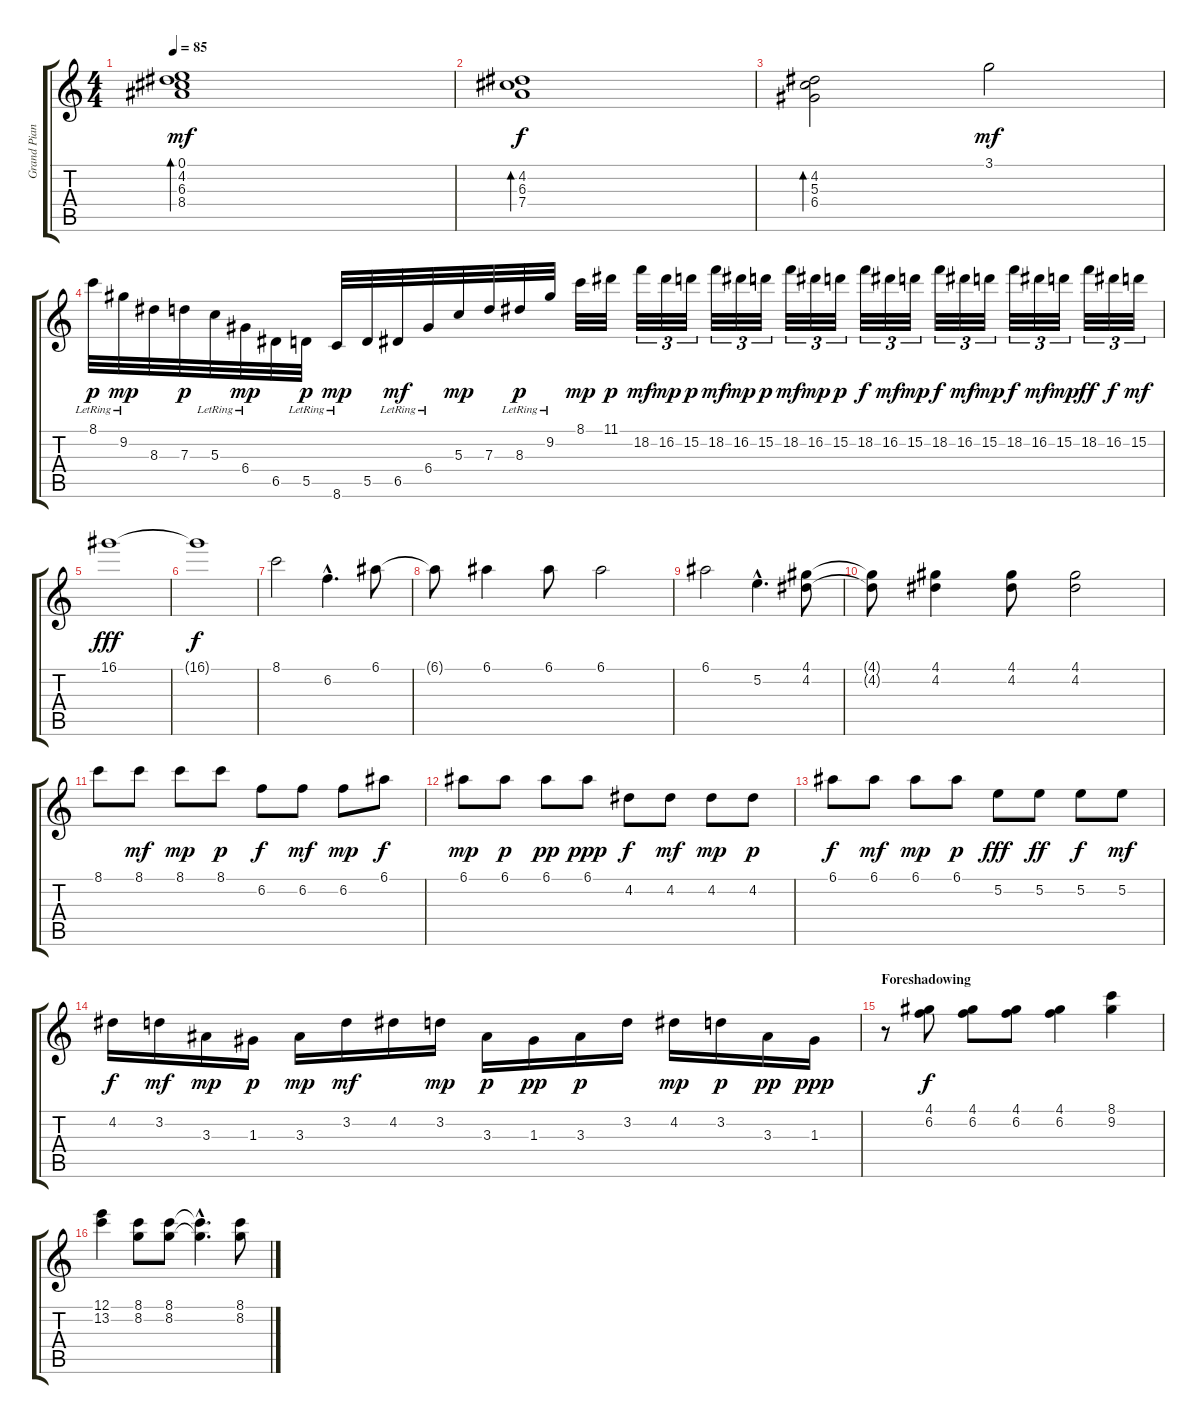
\track ("Grand Piano (R. Hand)" "Grand Pian") {instrument acousticgrandpiano}
\staff {score tabs}
\tuning (E5 B4 G4 D4 A3 E3) {hide}
\ts (4 4)
\tempo 85
\clef g2
\ks c
(0.1 4.2 6.3 8.4).1{bd 480 dy mf} |
(4.2 6.3 7.4).1{bd 480 dy f} |
(4.2 5.3 6.4).2{bd 480} 3.1.2{dy mf} |
8.1{lr}.32{dy p} 9.2{lr}.32{dy mp} 8.3.32 7.3.32{dy p} 5.3{lr}.32 6.4{lr}.32{dy mp} 6.5.32 5.5{lr}.32{dy p} 8.6{lr}.32{dy mp} 5.5.32 6.5{lr}.32{dy mf} 6.4{lr}.32 5.3.32{dy mp} 7.3.32 8.3{lr}.32{dy p} 9.2{lr}.32 8.1.32{dy mp} 11.1.32{dy p} 18.2.32{tu (3 2) dy mf} 16.2.32{tu (3 2) dy mp} 15.2.32{tu (3 2) dy p} 18.2.32{tu (3 2) dy mf} 16.2.32{tu (3 2) dy mp} 15.2.32{tu (3 2) dy p} 18.2.32{tu (3 2) dy mf} 16.2.32{tu (3 2) dy mp} 15.2.32{tu (3 2) dy p} 18.2.32{tu (3 2) dy f} 16.2.32{tu (3 2) dy mf} 15.2.32{tu (3 2) dy mp} 18.2.32{tu (3 2) dy f} 16.2.32{tu (3 2) dy mf} 15.2.32{tu (3 2) dy mp} 18.2.32{tu (3 2) dy f} 16.2.32{tu (3 2) dy mf} 15.2.32{tu (3 2) dy mp} 18.2.32{tu (3 2) dy ff} 16.2.32{tu (3 2) dy f} 15.2.32{tu (3 2) dy mf} |
16.1.1{dy fff} |
16.1{t}.1{dy f} |
8.1.2 6.2{hac}.4{d} 6.1.8 |
6.1{t}.8 6.1.4 6.1.8 6.1.2 |
6.1.2 5.2{hac}.4{d} (4.1 4.2).8 |
(4.1{t} 4.2{t}).8 (4.1 4.2).4 (4.1 4.2).8 (4.1 4.2).2 |
8.1.8 8.1.8{dy mf} 8.1.8{dy mp} 8.1.8{dy p} 6.2.8{dy f} 6.2.8{dy mf} 6.2.8{dy mp} 6.1.8{dy f} |
6.1.8{dy mp} 6.1.8{dy p} 6.1.8{dy pp} 6.1.8{dy ppp} 4.2.8{dy f} 4.2.8{dy mf} 4.2.8{dy mp} 4.2.8{dy p} |
6.1.8{dy f} 6.1.8{dy mf} 6.1.8{dy mp} 6.1.8{dy p} 5.2.8{dy fff} 5.2.8{dy ff} 5.2.8{dy f} 5.2.8{dy mf} |
4.2.16{dy f} 3.2.16{dy mf} 3.3.16{dy mp} 1.3.16{dy p} 3.3.16{dy mp} 3.2.16{dy mf} 4.2.16 3.2.16{dy mp} 3.3.16{dy p} 1.3.16{dy pp} 3.3.16{dy p} 3.2.16 4.2.16{dy mp} 3.2.16{dy p} 3.3.16{dy pp} 1.3.16{dy ppp} |
\section ("" "Foreshadowing")
r.8 (4.1 6.2).8{dy f} (4.1 6.2).8 (4.1 6.2).8 (4.1 6.2).4 (8.1 9.2).4 |
(12.1 13.2).4 (8.1 8.2).8 (8.1 8.2).8 (8.1{hac t} 8.2{hac t}).4{d} (8.1 8.2).8
